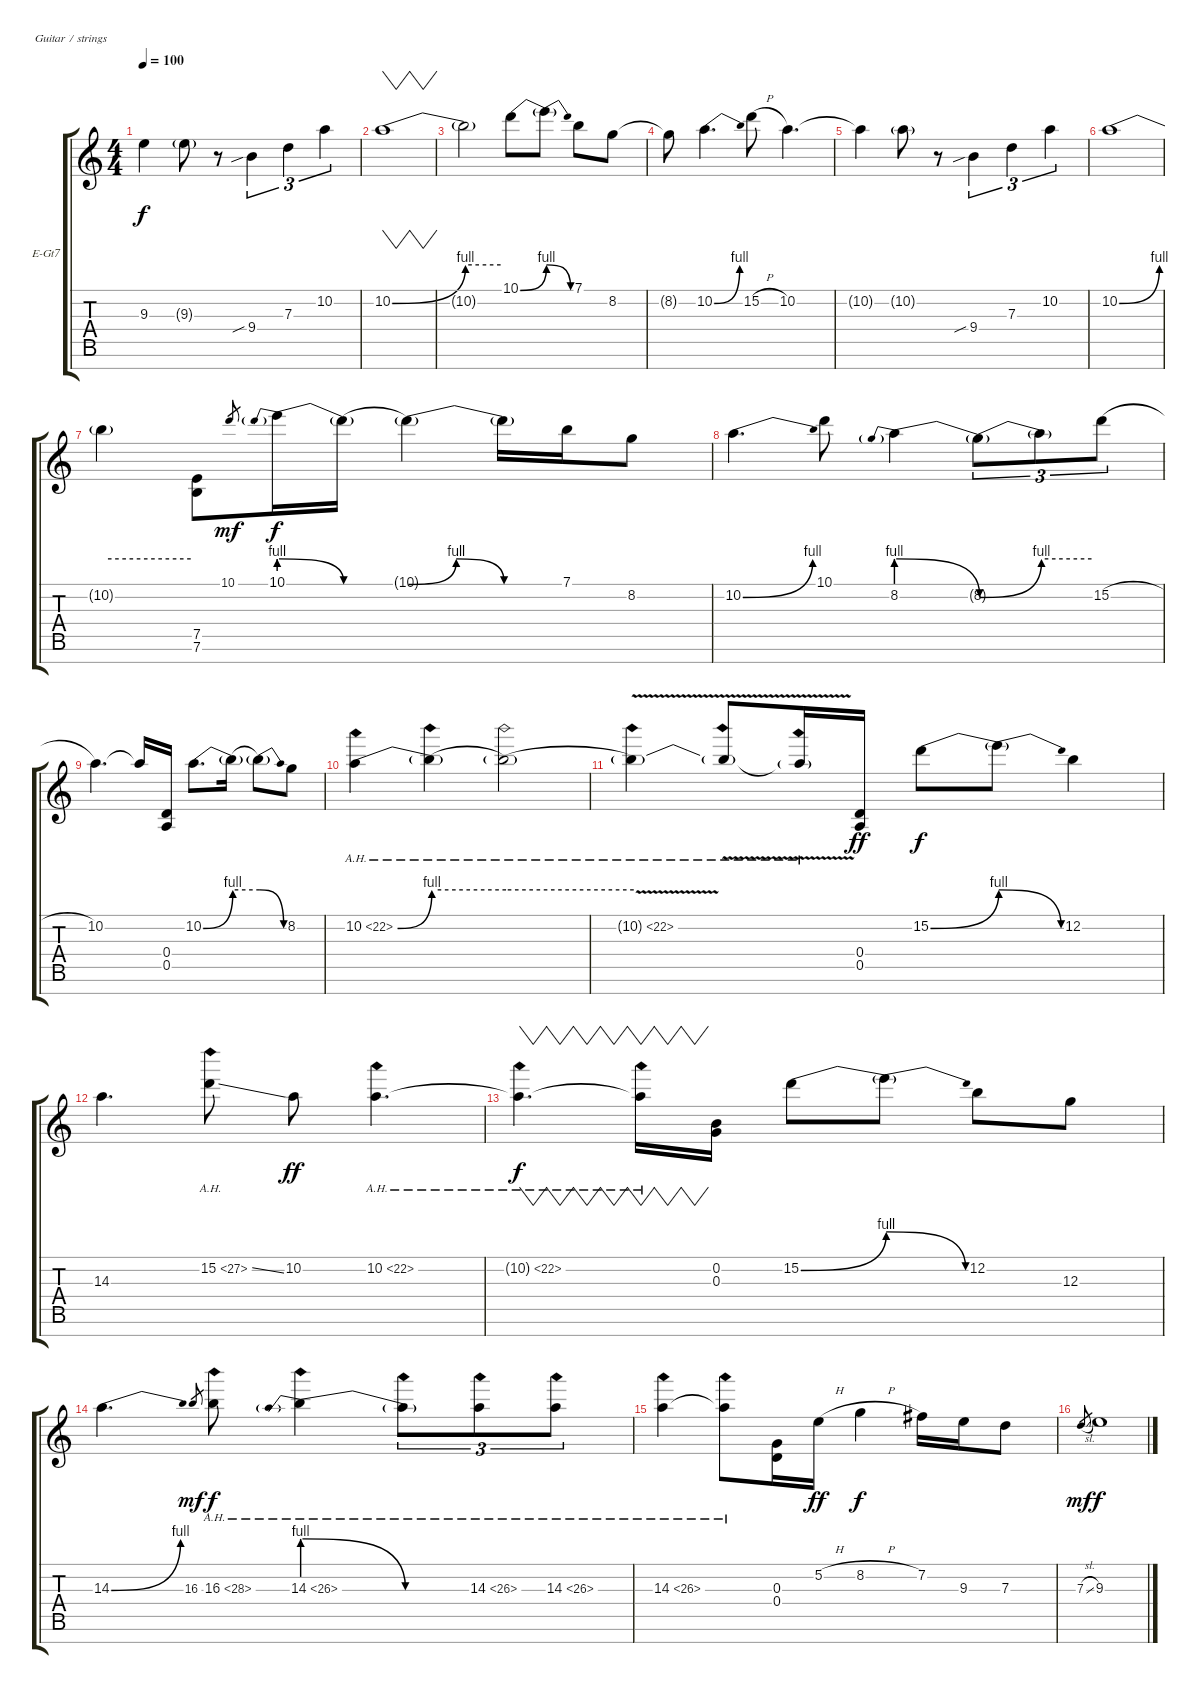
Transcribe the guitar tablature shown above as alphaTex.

\defaultSystemsLayout 4
\bracketExtendMode groupsimilarinstruments
\firstSystemTrackNameOrientation horizontal
\otherSystemsTrackNameOrientation horizontal
\track ("Steve Vai" "E-Gt7") {instrument distortionguitar}
\staff {score tabs}
\tuning (E4 B3 G3 D3 A2 E2 B1)
\ts (4 4)
\tempo 100
\clef g2
\ks c
9.3{t}.4{dy f} 9.3{g}.8 r.8 9.4{sib}.4{tu (3 2)} 7.3.4{tu (3 2)} 10.2.4{tu (3 2)} |
10.2{be (bend 0 0 60 4)}.1{vw} |
10.2{be (hold 0 4 60 4) t}.2 10.1{be (bend 0 0 60 4)}.8 10.1{be (release 0 4 60 0) t}.8 7.1.8 8.2.8 |
8.2{t}.8 10.2{be (bend 0 0 60 4)}.4{d} 15.2{h}.8 10.2.4{d} |
10.2{t}.4 10.2{g}.8 r.8 9.4{sib}.4{tu (3 2)} 7.3.4{tu (3 2)} 10.2.4{tu (3 2)} |
10.2{be (bend 0 0 60 4)}.1 |
10.2{be (hold 0 4 60 4) t}.4 (7.5 7.6).8 10.1.8{gr dy mf} 10.1{be (prebendrelease 0 4 60 0)}.16{dy f} 10.1{be (hold 0 0 60 0) t}.16 10.1{be (bendrelease 0 0 30 4 30 4 60 0) t}.4 10.1{be (hold 0 0 60 0) t}.16 7.1.16 8.2.8 |
10.2{be (bend 0 0 60 4)}.4{d} 10.1.8 8.2{be (prebendrelease 0 4 60 0)}.4 8.2{be (bend 0 0 60 4) t}.8{tu (3 2)} 8.2{be (hold 0 4 60 4) t}.8{tu (3 2)} 15.2{h}.8{tu (3 2)} |
10.2.4{d} 10.2{t}.16 (0.4 0.5).16 10.2{be (bend 0 0 60 4)}.8{d} 10.2{be (hold 0 4 60 4) t}.16 10.2{be (release 0 4 60 0) t}.8 8.2.8 |
10.2{be (bend 0 0 60 4) ah 12}.4 10.2{be (hold 0 4 60 4) ah 12 t}.4 10.2{be (hold 0 4 60 4) ah 12 t}.2 |
10.2{ah 12 v t}.4 10.2{ah 12 v t}.8 10.2{ah 12 v t}.16 (0.4 0.5).16{dy ff} 15.2{be (bend 0 0 60 4)}.8{dy f} 15.2{be (release 0 4 60 0) t}.8 12.2.4 |
14.3.4{d} 15.2{ah 12 ss}.8 10.2.8{dy ff} 10.2{ah 12}.4{d} |
10.2{ah 12 t}.4{vw d dy f} 10.2{ah 12 t}.16{vw} (0.2 0.3).16 15.2{be (bend 0 0 60 4)}.8 15.2{be (release 0 4 60 0) t}.8 12.2.8 12.3.8 |
14.3{be (bend 0 0 60 4)}.4{d} 16.3.8{gr dy mf} 16.3{ah 12}.8{dy f} 14.3{be (prebendrelease 0 4 60 0) ah 12}.4 14.3{be (hold 0 0 60 0) ah 12 t}.8{tu (3 2)} 14.3{ah 12}.8{tu (3 2)} 14.3{ah 12}.8{tu (3 2)} |
14.3{ah 12}.4 14.3{ah 12 t}.8 (0.3 0.4).16 5.2{h}.16{dy ff} 8.2{h}.4{dy f} 7.2.16 9.3.16 7.3.8 |
7.3{sl}.8{gr dy mf} 9.3.1{dy f}
